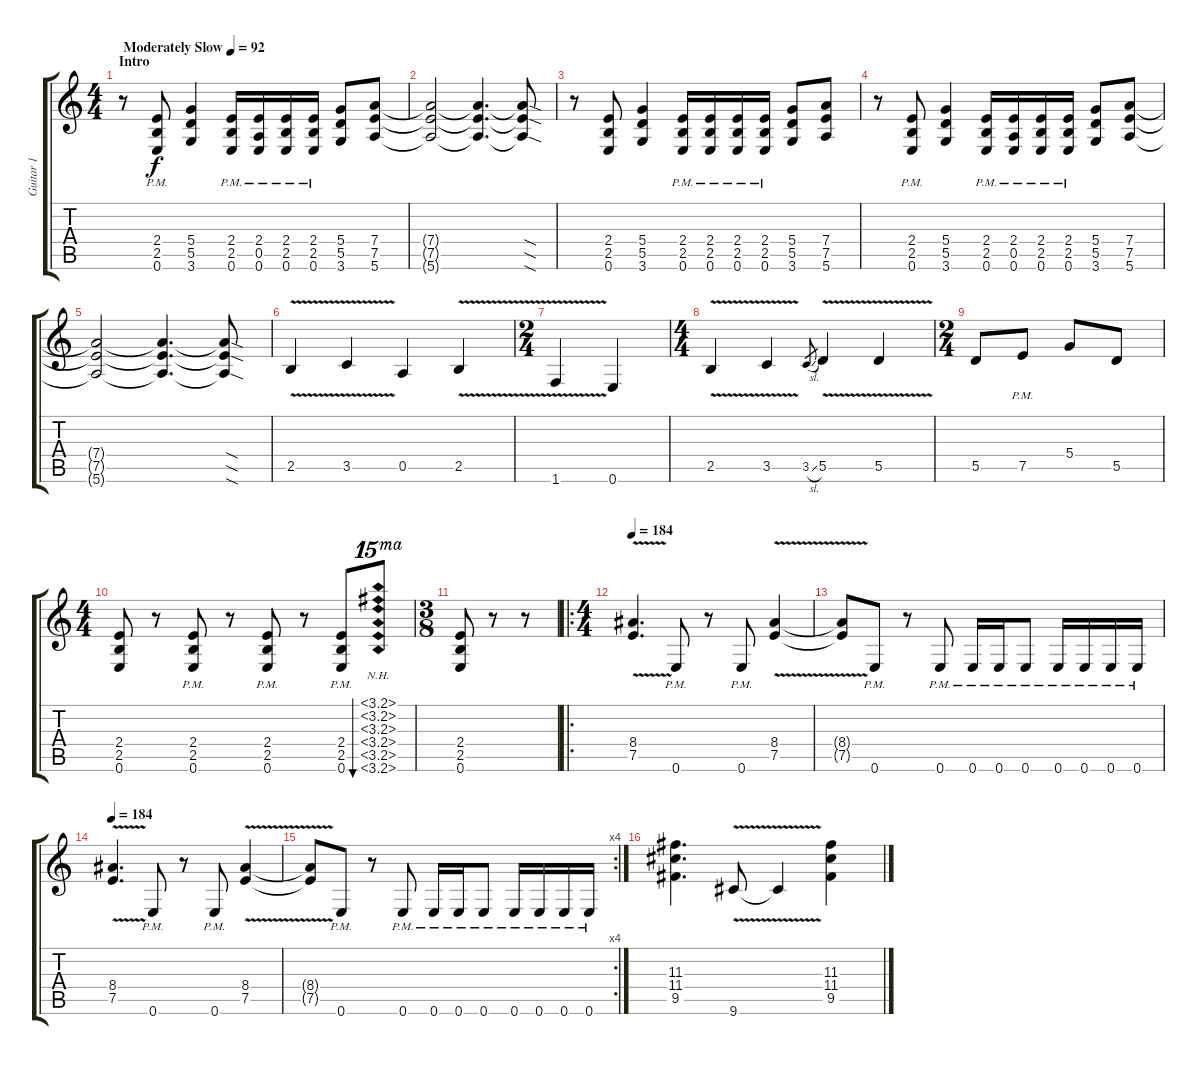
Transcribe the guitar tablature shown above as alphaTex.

\track ("Guitar 1" "Guitar 1") {instrument distortionguitar}
\staff {score tabs}
\tuning (E4 B3 G3 D3 A2 E2) {hide}
\ts (4 4)
\section ("" "Intro")
\tempo (92 "Moderately Slow")
\clef g2
\ks c
r.8{dy f instrument distortionguitar} (2.4{pm} 2.5{pm} 0.6{pm}).8 (5.4 5.5 3.6).4 (2.4{pm} 2.5{pm} 0.6{pm}).16 (2.4{pm} 0.5{pm} 0.6{pm}).16 (2.4{pm} 2.5{pm} 0.6{pm}).16 (2.4{pm} 2.5{pm} 0.6{pm}).16 (5.4 5.5 3.6).8 (7.4 7.5 5.6).8 |
(7.4{t} 7.5{t} 5.6{t}).2 (7.4{t} 7.5{t} 5.6{t}).4{d} (7.4{sod t} 7.5{sod t} 5.6{sod t}).8 |
r.8 (2.4 2.5 0.6).8 (5.4 5.5 3.6).4 (2.4{pm} 2.5{pm} 0.6{pm}).16 (2.4{pm} 2.5{pm} 0.6{pm}).16 (2.4{pm} 2.5{pm} 0.6{pm}).16 (2.4{pm} 2.5{pm} 0.6{pm}).16 (5.4 5.5 3.6).8 (7.4 7.5 5.6).8 |
r.8 (2.4{pm} 2.5{pm} 0.6{pm}).8 (5.4 5.5 3.6).4 (2.4{pm} 2.5{pm} 0.6{pm}).16 (2.4{pm} 0.5{pm} 0.6{pm}).16 (2.4{pm} 2.5{pm} 0.6{pm}).16 (2.4{pm} 2.5{pm} 0.6{pm}).16 (5.4 5.5 3.6).8 (7.4 7.5 5.6).8 |
(7.4{t} 7.5{t} 5.6{t}).2 (7.4{t} 7.5{t} 5.6{t}).4{d} (7.4{sod t} 7.5{sod t} 5.6{sod t}).8 |
2.5{v}.4 3.5{v}.4 0.5.4 2.5{v}.4 |
\ts (2 4)
1.6{v}.4 0.6.4 |
\ts (4 4)
2.5{v}.4 3.5{v}.4 3.5{sl}.8{gr} 5.5{v}.4 5.5{v}.4 |
\ts (2 4)
5.5.8 7.5{pm}.8 5.4.8 5.5.8 |
\ts (4 4)
(2.4 2.5 0.6).8 r.8 (2.4{pm} 2.5{pm} 0.6{pm}).8 r.8 (2.4{pm} 2.5{pm} 0.6{pm}).8 r.8{beam split} (2.4{pm} 2.5{pm} 0.6{pm}).8{beam merge} (3.1{nh} 3.2{nh} 3.3{nh} 3.4{nh} 3.5{nh} 3.6{nh}).8{bu 240 ot 15ma} |
\ts (3 8)
(2.4 2.5 0.6).8 r.8 r.8 |
\ro
\ts (4 4)
\tempo 184
(8.4{v} 7.5).4{d instrument distortionguitar} 0.6{pm}.8 r.8 0.6{pm}.8 (8.4{v} 7.5{v}).4 |
(8.4{t} 7.5{t}).8 0.6{pm}.8 r.8 0.6{pm}.8 0.6{pm}.16 0.6{pm}.16 0.6{pm}.8 0.6{pm}.16 0.6{pm}.16 0.6{pm}.16 0.6{pm}.16 |
\tempo 184
(8.4{v} 7.5).4{d instrument distortionguitar} 0.6{pm}.8 r.8 0.6{pm}.8 (8.4{v} 7.5{v}).4 |
\rc 4
(8.4{t} 7.5{t}).8 0.6{pm}.8 r.8 0.6{pm}.8 0.6{pm}.16 0.6{pm}.16 0.6{pm}.8 0.6{pm}.16 0.6{pm}.16 0.6{pm}.16 0.6{pm}.16 |
(11.3 11.4 9.5).4{d} 9.6{v}.8 9.6{t}.4 (11.3 11.4 9.5).4
